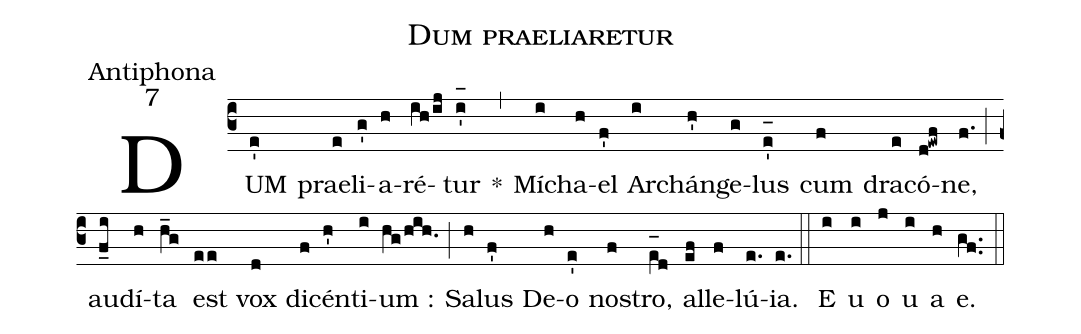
name:Dum praeliaretur;
office-part:Antiphona;
mode:7;
%%
(c3) DUM(e') prae(e)li(g')a(h)ré(ih/ij)tur(i'_[oh:h]) *(,) Mí(i)cha(h)el(f') Ar(i)chán(h')ge(g)lus(e'_[oh:h]) cum(f) dra(e)có(d!ewf)ne,(f.) (;) au(f_i)dí(h)ta(h_g) est(ee) vox(d) di(f)cén(h')ti(i)um :(hg/hih.) (;) Sa(h)lus(f') De(h)o(e') no(f)stro,(e_[oh:h][ll:1]d) al(ef)le(f)lú(e.){ia}.(e.) (::) <eu>E(i) u(i) o(j) u(i) a(h) e.</eu>(gf..) (::)
